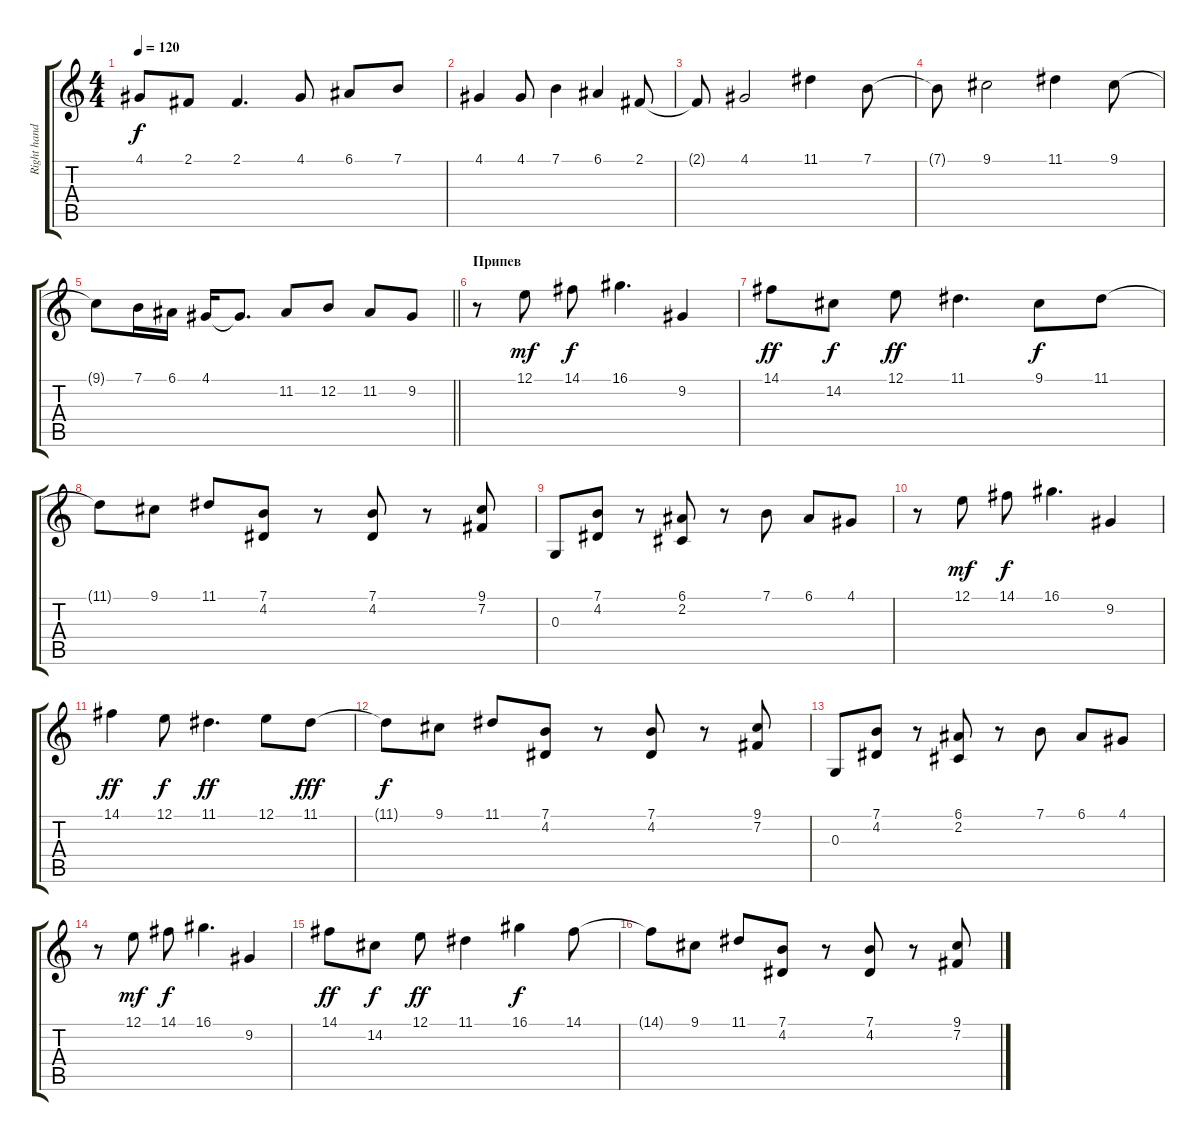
\track ("Right hand" "Right hand") {instrument acousticgrandpiano}
\staff {score tabs}
\tuning (E4 B3 G3 D3 A2 E2) {hide}
\ts (4 4)
\tempo 120
\clef g2
\ks c
4.1{t}.8{dy f} 2.1.8 2.1.4{d} 4.1.8 6.1.8 7.1.8 |
4.1.4 4.1.8 7.1.4 6.1.4 2.1.8 |
2.1{t}.8 4.1.2 11.1.4 7.1.8 |
7.1{t}.8 9.1.2 11.1.4 9.1.8 |
\barLineRight lightlight
9.1{t}.8 7.1.16 6.1.16 4.1.16 4.1{t}.8{d} 11.2.8 12.2.8 11.2.8 9.2.8 |
\section ("" "Припев")
r.8 12.1.8{dy mf} 14.1.8{dy f} 16.1.4{d} 9.2.4 |
14.1.8{dy ff} 14.2.8{dy f} 12.1.8{dy ff} 11.1.4{d} 9.1.8{dy f} 11.1.8 |
11.1{t}.8 9.1.8 11.1.8 (7.1 4.2).8 r.8 (7.1 4.2).8 r.8 (9.1 7.2).8 |
0.3.8 (7.1 4.2).8 r.8 (6.1 2.2).8 r.8 7.1.8 6.1.8 4.1.8 |
r.8 12.1.8{dy mf} 14.1.8{dy f} 16.1.4{d} 9.2.4 |
14.1.4{dy ff} 12.1.8{dy f} 11.1.4{d dy ff} 12.1.8 11.1.8{dy fff} |
11.1{t}.8{dy f} 9.1.8 11.1.8 (7.1 4.2).8 r.8 (7.1 4.2).8 r.8 (9.1 7.2).8 |
0.3.8 (7.1 4.2).8 r.8 (6.1 2.2).8 r.8 7.1.8 6.1.8 4.1.8 |
r.8 12.1.8{dy mf} 14.1.8{dy f} 16.1.4{d} 9.2.4 |
14.1.8{dy ff} 14.2.8{dy f} 12.1.8{dy ff} 11.1.4 16.1.4{dy f} 14.1.8 |
14.1{t}.8 9.1.8 11.1.8 (7.1 4.2).8 r.8 (7.1 4.2).8 r.8 (9.1 7.2).8
